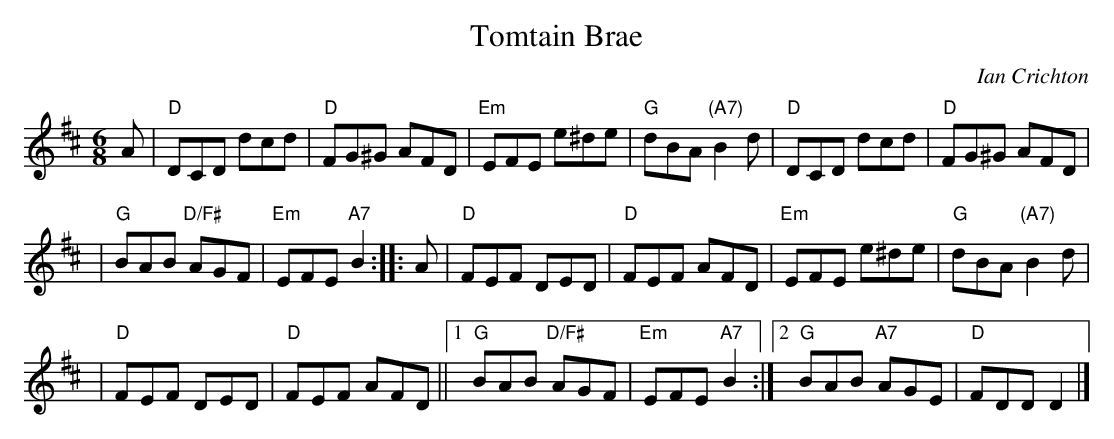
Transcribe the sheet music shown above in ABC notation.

X:1
T: Tomtain Brae
C: Ian Crichton
M: 6/8
L: 1/8
K: D
A \
| "D"DCD dcd | "D"FG^G AFD \
| "Em"EFE e^de | "G"dBA "(A7)"B2d \
| "D"DCD dcd | "D"FG^G AFD |
| "G"BAB "D/F#"AGF | "Em"EFE "A7"B2 :: A \
| "D"FEF DED | "D"FEF AFD \
| "Em"EFE e^de | "G"dBA "(A7)"B2d |
| "D"FEF DED | "D"FEF AFD \
||1 "G"BAB "D/F#"AGF | "Em"EFE "A7"B2 \
:|2 "G"BAB "A7"AGE | "D"FDD D2 |]
